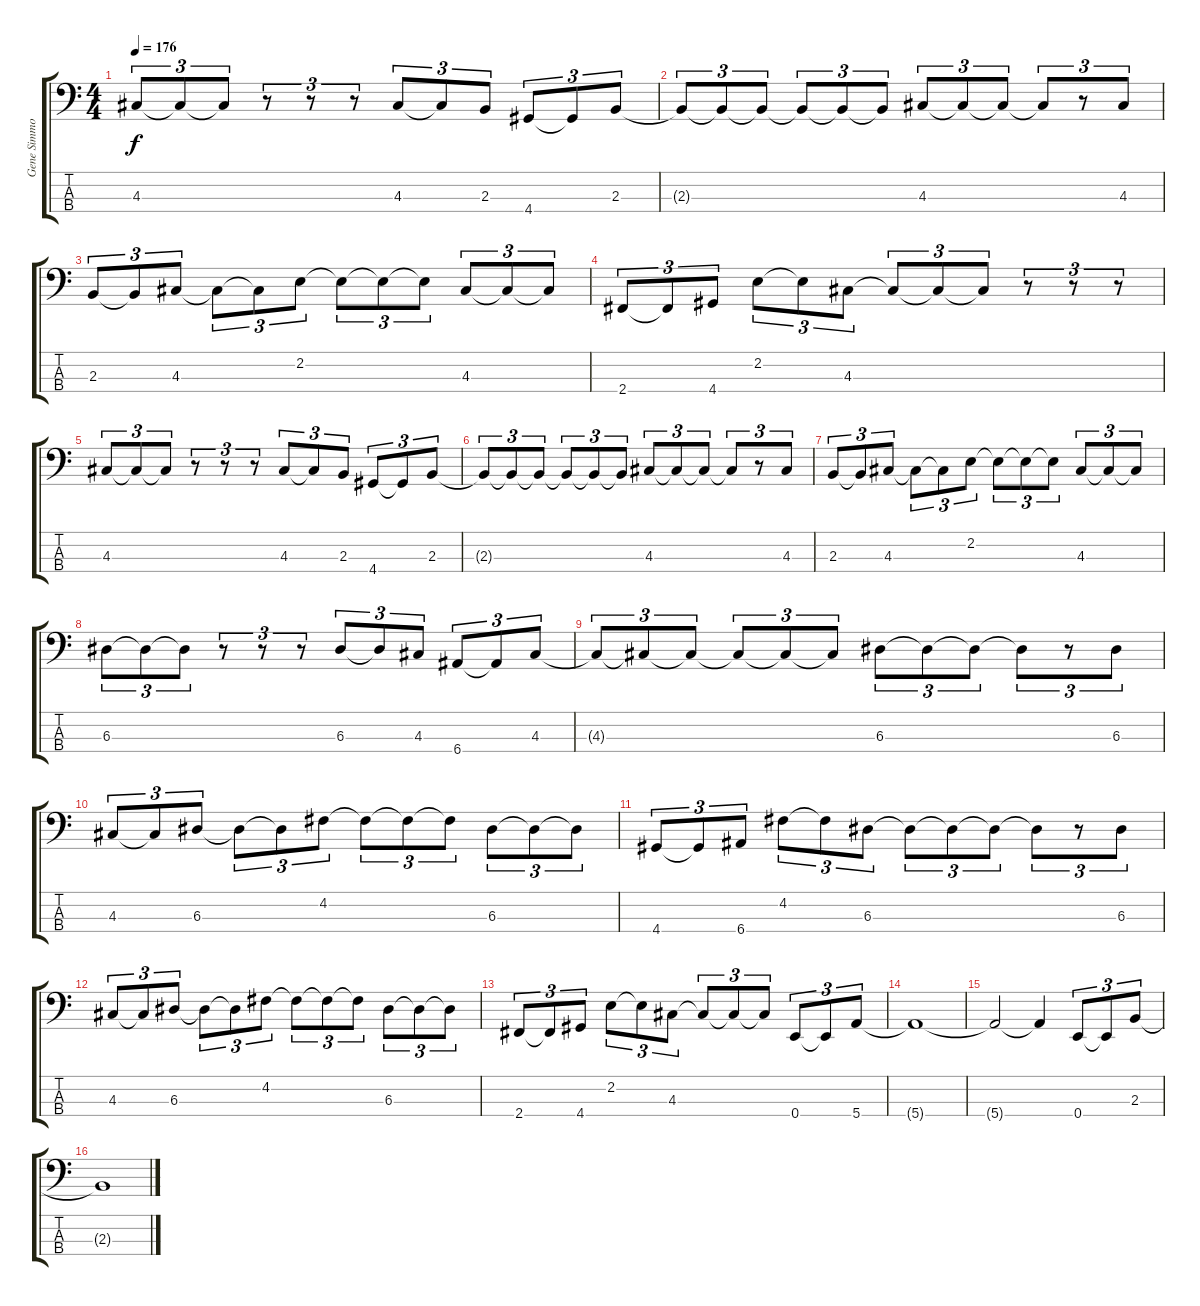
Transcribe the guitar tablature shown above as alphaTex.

\track ("Gene Simmons" "Gene Simmo") {instrument electricbasspick}
\staff {score tabs}
\tuning (G2 D2 A1 E1) {hide}
\ts (4 4)
\tempo 176
\clef f4
\ks c
4.3.8{tu (3 2) dy f} 4.3{t}.8{tu (3 2)} 4.3{t}.8{tu (3 2)} r.8{tu (3 2)} r.8{tu (3 2)} r.8{tu (3 2)} 4.3.8{tu (3 2)} 4.3{t}.8{tu (3 2)} 2.3.8{tu (3 2)} 4.4.8{tu (3 2)} 4.4{t}.8{tu (3 2)} 2.3.8{tu (3 2)} |
2.3{t}.8{tu (3 2)} 2.3{t}.8{tu (3 2)} 2.3{t}.8{tu (3 2)} 2.3{t}.8{tu (3 2)} 2.3{t}.8{tu (3 2)} 2.3{t}.8{tu (3 2)} 4.3.8{tu (3 2)} 4.3{t}.8{tu (3 2)} 4.3{t}.8{tu (3 2)} 4.3{t}.8{tu (3 2)} r.8{tu (3 2)} 4.3.8{tu (3 2)} |
2.3.8{tu (3 2)} 2.3{t}.8{tu (3 2)} 4.3.8{tu (3 2)} 4.3{t}.8{tu (3 2)} 4.3{t}.8{tu (3 2)} 2.2.8{tu (3 2)} 2.2{t}.8{tu (3 2)} 2.2{t}.8{tu (3 2)} 2.2{t}.8{tu (3 2)} 4.3.8{tu (3 2)} 4.3{t}.8{tu (3 2)} 4.3{t}.8{tu (3 2)} |
2.4.8{tu (3 2)} 2.4{t}.8{tu (3 2)} 4.4.8{tu (3 2)} 2.2.8{tu (3 2)} 2.2{t}.8{tu (3 2)} 4.3.8{tu (3 2)} 4.3{t}.8{tu (3 2)} 4.3{t}.8{tu (3 2)} 4.3{t}.8{tu (3 2)} r.8{tu (3 2)} r.8{tu (3 2)} r.8{tu (3 2)} |
4.3.8{tu (3 2)} 4.3{t}.8{tu (3 2)} 4.3{t}.8{tu (3 2)} r.8{tu (3 2)} r.8{tu (3 2)} r.8{tu (3 2)} 4.3.8{tu (3 2)} 4.3{t}.8{tu (3 2)} 2.3.8{tu (3 2)} 4.4.8{tu (3 2)} 4.4{t}.8{tu (3 2)} 2.3.8{tu (3 2)} |
2.3{t}.8{tu (3 2)} 2.3{t}.8{tu (3 2)} 2.3{t}.8{tu (3 2)} 2.3{t}.8{tu (3 2)} 2.3{t}.8{tu (3 2)} 2.3{t}.8{tu (3 2)} 4.3.8{tu (3 2)} 4.3{t}.8{tu (3 2)} 4.3{t}.8{tu (3 2)} 4.3{t}.8{tu (3 2)} r.8{tu (3 2)} 4.3.8{tu (3 2)} |
2.3.8{tu (3 2)} 2.3{t}.8{tu (3 2)} 4.3.8{tu (3 2)} 4.3{t}.8{tu (3 2)} 4.3{t}.8{tu (3 2)} 2.2.8{tu (3 2)} 2.2{t}.8{tu (3 2)} 2.2{t}.8{tu (3 2)} 2.2{t}.8{tu (3 2)} 4.3.8{tu (3 2)} 4.3{t}.8{tu (3 2)} 4.3{t}.8{tu (3 2)} |
6.3.8{tu (3 2)} 6.3{t}.8{tu (3 2)} 6.3{t}.8{tu (3 2)} r.8{tu (3 2)} r.8{tu (3 2)} r.8{tu (3 2)} 6.3.8{tu (3 2)} 6.3{t}.8{tu (3 2)} 4.3.8{tu (3 2)} 6.4.8{tu (3 2)} 6.4{t}.8{tu (3 2)} 4.3.8{tu (3 2)} |
4.3{t}.8{tu (3 2)} 4.3{t}.8{tu (3 2)} 4.3{t}.8{tu (3 2)} 4.3{t}.8{tu (3 2)} 4.3{t}.8{tu (3 2)} 4.3{t}.8{tu (3 2)} 6.3.8{tu (3 2)} 6.3{t}.8{tu (3 2)} 6.3{t}.8{tu (3 2)} 6.3{t}.8{tu (3 2)} r.8{tu (3 2)} 6.3.8{tu (3 2)} |
4.3.8{tu (3 2)} 4.3{t}.8{tu (3 2)} 6.3.8{tu (3 2)} 6.3{t}.8{tu (3 2)} 6.3{t}.8{tu (3 2)} 4.2.8{tu (3 2)} 4.2{t}.8{tu (3 2)} 4.2{t}.8{tu (3 2)} 4.2{t}.8{tu (3 2)} 6.3.8{tu (3 2)} 6.3{t}.8{tu (3 2)} 6.3{t}.8{tu (3 2)} |
4.4.8{tu (3 2)} 4.4{t}.8{tu (3 2)} 6.4.8{tu (3 2)} 4.2.8{tu (3 2)} 4.2{t}.8{tu (3 2)} 6.3.8{tu (3 2)} 6.3{t}.8{tu (3 2)} 6.3{t}.8{tu (3 2)} 6.3{t}.8{tu (3 2)} 6.3{t}.8{tu (3 2)} r.8{tu (3 2)} 6.3.8{tu (3 2)} |
4.3.8{tu (3 2)} 4.3{t}.8{tu (3 2)} 6.3.8{tu (3 2)} 6.3{t}.8{tu (3 2)} 6.3{t}.8{tu (3 2)} 4.2.8{tu (3 2)} 4.2{t}.8{tu (3 2)} 4.2{t}.8{tu (3 2)} 4.2{t}.8{tu (3 2)} 6.3.8{tu (3 2)} 6.3{t}.8{tu (3 2)} 6.3{t}.8{tu (3 2)} |
2.4.8{tu (3 2)} 2.4{t}.8{tu (3 2)} 4.4.8{tu (3 2)} 2.2.8{tu (3 2)} 2.2{t}.8{tu (3 2)} 4.3.8{tu (3 2)} 4.3{t}.8{tu (3 2)} 4.3{t}.8{tu (3 2)} 4.3{t}.8{tu (3 2)} 0.4.8{tu (3 2)} 0.4{t}.8{tu (3 2)} 5.4.8{tu (3 2)} |
5.4{t}.1 |
5.4{t}.2 5.4{t}.4 0.4.8{tu (3 2)} 0.4{t}.8{tu (3 2)} 2.3.8{tu (3 2)} |
2.3{t}.1
